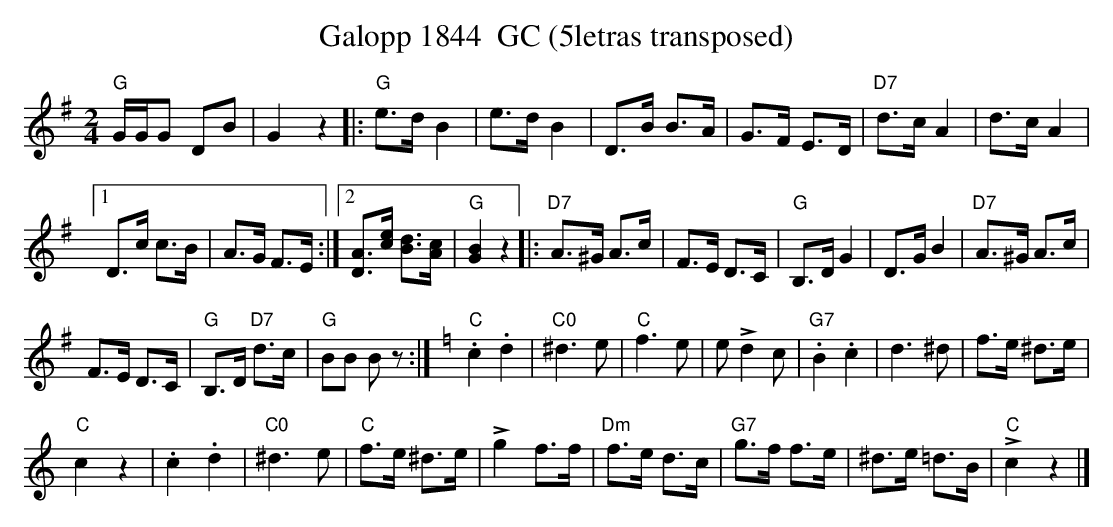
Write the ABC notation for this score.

X:1
T:Galopp 1844  GC (5letras transposed)
M:2/4
L:1/8
K:G transpose=3 %%MIDI gchordon
"G"G/2G/2G DB | G2z2 |:"G"e>dB2 | e>dB2 | D>B B>A | G>F E>D | "D7"d>cA2 | d>cA2 |1
D>c c>B | A>G F>E :|2 [DA]>[ec] [Bd]>[Ac] | "G"[GB]2z2 |: "D7"A>^G A>c | F>E D>C | "G"B,>DG2 | D>GB2 | "D7"A>^G A>c |
F>E D>C | "G"B,>D "D7"d>c | "G"BB Bz :| [K:C] "C".c2.d2 | "C0"^d3e | "C"f3 e | e!>!d2c | "G7".B2.c2 | d3^d | f>e ^d>e |
"C"c2z2 | .c2.d2 | "C0"^d3e | "C"f>e ^d>e | !>!g2f>f | "Dm"f>e d>c | "G7"g>f f>e | ^d>e =d>B | !>!"C"c2z2 |]
